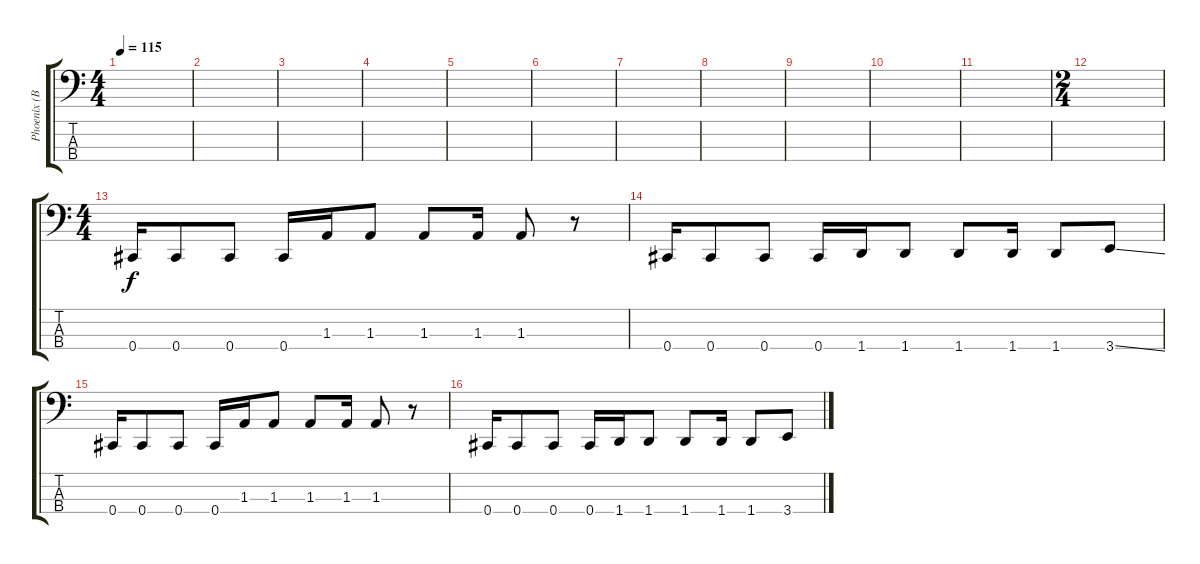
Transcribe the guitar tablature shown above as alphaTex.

\track ("Phoenix (Bass)" "Phoenix (B") {instrument electricbassfinger}
\staff {score tabs}
\tuning (Gb2 Db2 Ab1 Db1) {hide}
\ts (4 4)
\tempo 115
\clef f4
\ks c
|
|
|
|
|
|
|
|
|
|
|
\ts (2 4)
|
\ts (4 4)
0.4.16{volume 16 instrument electricbassfinger} 0.4.8 0.4.8 0.4.16 1.3.16 1.3.8 1.3.8 1.3.16 1.3.8 r.8 |
0.4.16 0.4.8 0.4.8 0.4.16 1.4.16 1.4.8 1.4.8 1.4.16 1.4.8 3.4{ss}.8 |
0.4.16 0.4.8 0.4.8 0.4.16 1.3.16 1.3.8 1.3.8 1.3.16 1.3.8 r.8 |
0.4.16 0.4.8 0.4.8 0.4.16 1.4.16 1.4.8 1.4.8 1.4.16 1.4.8 3.4{ss}.8
